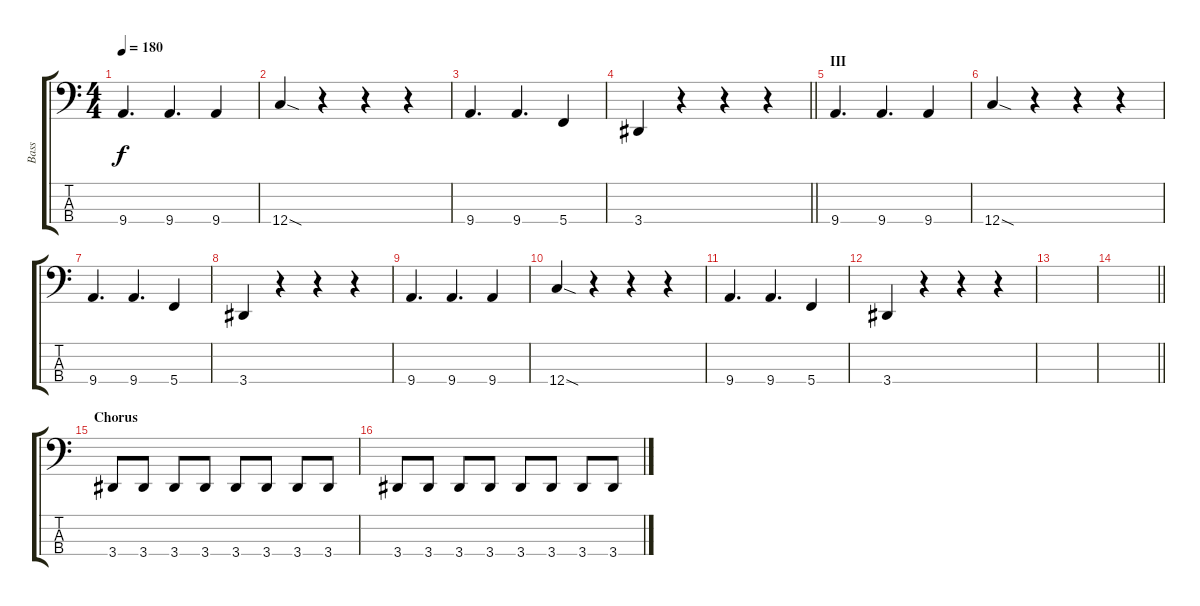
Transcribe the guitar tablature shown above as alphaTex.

\track ("Bass" "Bass") {instrument electricbassfinger}
\staff {score tabs}
\tuning (F2 C2 G1 C1) {hide}
\ts (4 4)
\tempo 180
\clef f4
\ks c
9.4.4{d dy f} 9.4.4{d} 9.4.4 |
12.4{sod}.4 r.4 r.4 r.4 |
9.4.4{d} 9.4.4{d} 5.4.4 |
\barLineRight lightlight
3.4.4 r.4 r.4 r.4 |
\section ("" "III")
9.4.4{d} 9.4.4{d} 9.4.4 |
12.4{sod}.4 r.4 r.4 r.4 |
9.4.4{d} 9.4.4{d} 5.4.4 |
3.4.4 r.4 r.4 r.4 |
9.4.4{d} 9.4.4{d} 9.4.4 |
12.4{sod}.4 r.4 r.4 r.4 |
9.4.4{d} 9.4.4{d} 5.4.4 |
3.4.4 r.4 r.4 r.4 |
|
\barLineRight lightlight
|
\section ("" "Chorus")
3.4.8 3.4.8 3.4.8 3.4.8 3.4.8 3.4.8 3.4.8 3.4.8 |
3.4.8 3.4.8 3.4.8 3.4.8 3.4.8 3.4.8 3.4.8 3.4.8
